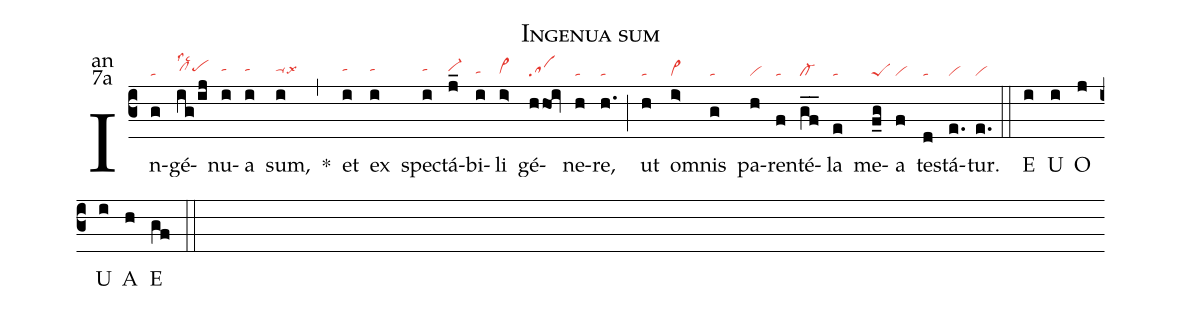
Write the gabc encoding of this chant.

name:Ingenua sum;
office-part:an;
mode:7a;
nabc-lines:1;
%%
(c3) In(g|ta)gé(ig/ij|clhhlss2lsc2pehh)nu(i|tahh)a(i|tahh) sum,(i|ta-hhlsx6) <sp>*</sp>(,) et(i|tahh) ex(i|tahh) spec(i|tahh)tá(j_|vi-hh)bi(i|tahg)li(i>|vi>hg) gé(hhoi|sa)ne(h|ta)re,(h.|ta) (;) ut(h|ta) om(i>|vi>)nis(g|ta) pa(h|vi)ren(f|ta)té(gf__|cl-)la(e|ta) me(f_g|peS)a(f|vi) tes(d|ta)tá(e.|vi)tur.(e.|vi) (::) </eu>E(i) U(i) O(j) U(i) A(h) E(gf) </eu>(::)
